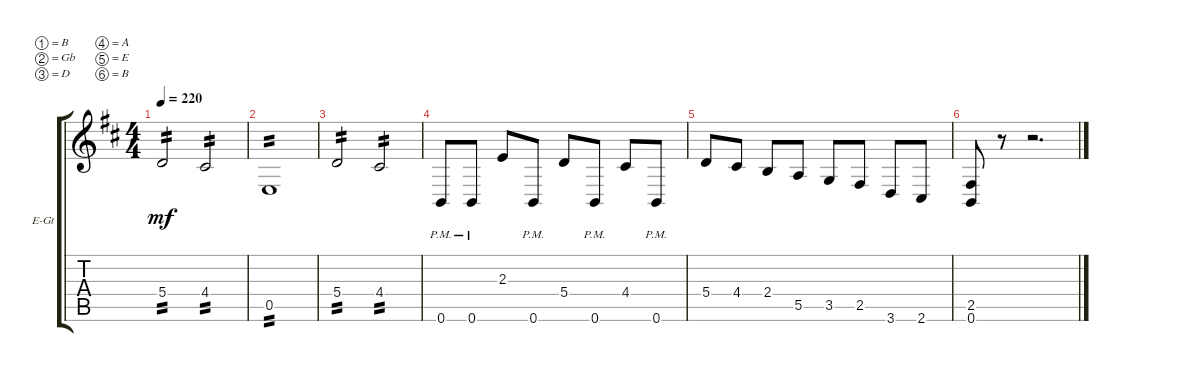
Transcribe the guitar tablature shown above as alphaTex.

\bracketExtendMode groupsimilarinstruments
\firstSystemTrackNameOrientation horizontal
\otherSystemsTrackNameOrientation horizontal
\track ("Electric Guitar 2" "E-Gt") {instrument distortionguitar}
\staff {score tabs}
\tuning (B3 Gb3 D3 A2 E2 B1)
\ts (4 4)
\tempo 220
\clef g2
\ks bminor
5.4.2{tp 2 dy mf} 4.4.2{tp 2} |
0.5.1{tp 2} |
5.4.2{tp 2} 4.4.2{tp 2} |
0.6{pm}.8 0.6{pm}.8 2.3.8 0.6{pm}.8 5.4.8 0.6{pm}.8 4.4.8 0.6{pm}.8 |
5.4.8 4.4.8 2.4.8 5.5.8 3.5.8 2.5.8 3.6.8 2.6.8 |
(0.6 2.5).8 r.8 r.2{d}
